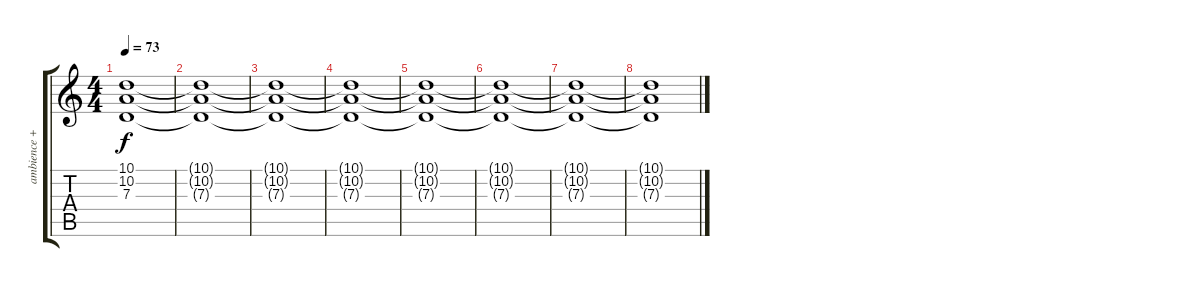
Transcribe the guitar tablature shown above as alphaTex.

\track ("ambience + keys 2" "ambience +") {instrument violin}
\staff {score tabs}
\tuning (E4 B3 G3 D3 A2 E2) {hide}
\ts (4 4)
\tempo 73
\clef g2
\ks c
(10.1{t} 10.2{t} 7.3{t}).1{dy f} |
(10.1{t} 10.2{t} 7.3{t}).1 |
(10.1{t} 10.2{t} 7.3{t}).1 |
(10.1{t} 10.2{t} 7.3{t}).1 |
(10.1{t} 10.2{t} 7.3{t}).1 |
(10.1{t} 10.2{t} 7.3{t}).1 |
(10.1{t} 10.2{t} 7.3{t}).1 |
(10.1{t} 10.2{t} 7.3{t}).1
